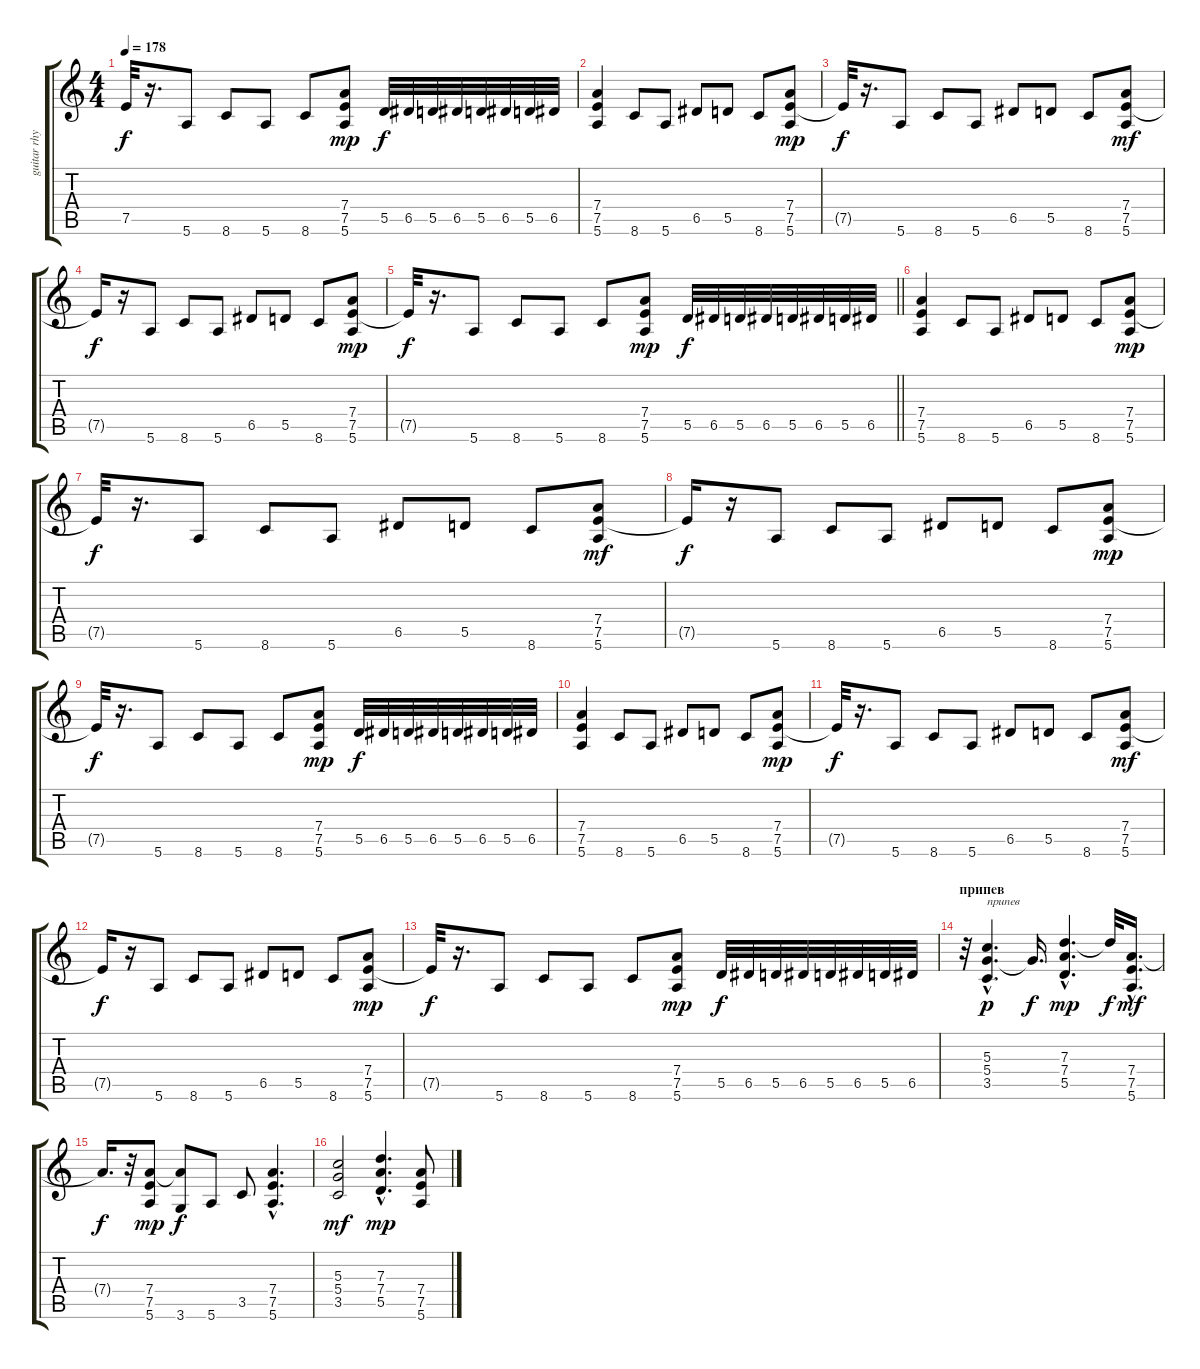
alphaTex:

\track ("guitar rhythm" "guitar rhy") {instrument overdrivenguitar}
\staff {score tabs}
\tuning (E4 B3 G3 D3 A2 E2) {hide}
\ts (4 4)
\tempo 178
\clef g2
\ks c
7.5{t}.32{dy f} r.16{d} 5.6.8 8.6.8 5.6.8 8.6.8 (7.4 7.5 5.6).8{dy mp} 5.5.32{dy f} 6.5.32 5.5.32 6.5.32 5.5.32 6.5.32 5.5.32 6.5.32 |
(7.4 7.5 5.6).4 8.6.8 5.6.8 6.5.8 5.5.8 8.6.8 (7.4 7.5 5.6).8{dy mp} |
7.5{t}.32{dy f} r.16{d} 5.6.8 8.6.8 5.6.8 6.5.8 5.5.8 8.6.8 (7.4 7.5 5.6).8{dy mf} |
7.5{t}.16{dy f} r.16 5.6.8 8.6.8 5.6.8 6.5.8 5.5.8 8.6.8 (7.4 7.5 5.6).8{dy mp} |
\barLineRight lightlight
7.5{t}.32{dy f} r.16{d} 5.6.8 8.6.8 5.6.8 8.6.8 (7.4 7.5 5.6).8{dy mp} 5.5.32{dy f} 6.5.32 5.5.32 6.5.32 5.5.32 6.5.32 5.5.32 6.5.32 |
(7.4 7.5 5.6).4 8.6.8 5.6.8 6.5.8 5.5.8 8.6.8 (7.4 7.5 5.6).8{dy mp} |
7.5{t}.32{dy f} r.16{d} 5.6.8 8.6.8 5.6.8 6.5.8 5.5.8 8.6.8 (7.4 7.5 5.6).8{dy mf} |
7.5{t}.16{dy f} r.16 5.6.8 8.6.8 5.6.8 6.5.8 5.5.8 8.6.8 (7.4 7.5 5.6).8{dy mp} |
7.5{t}.32{dy f} r.16{d} 5.6.8 8.6.8 5.6.8 8.6.8 (7.4 7.5 5.6).8{dy mp} 5.5.32{dy f} 6.5.32 5.5.32 6.5.32 5.5.32 6.5.32 5.5.32 6.5.32 |
(7.4 7.5 5.6).4 8.6.8 5.6.8 6.5.8 5.5.8 8.6.8 (7.4 7.5 5.6).8{dy mp} |
7.5{t}.32{dy f} r.16{d} 5.6.8 8.6.8 5.6.8 6.5.8 5.5.8 8.6.8 (7.4 7.5 5.6).8{dy mf} |
7.5{t}.16{dy f} r.16 5.6.8 8.6.8 5.6.8 6.5.8 5.5.8 8.6.8 (7.4 7.5 5.6).8{dy mp} |
7.5{t}.32{dy f} r.16{d} 5.6.8 8.6.8 5.6.8 8.6.8 (7.4 7.5 5.6).8{dy mp} 5.5.32{dy f} 6.5.32 5.5.32 6.5.32 5.5.32 6.5.32 5.5.32 6.5.32 |
\section ("" "припев")
r.32 (5.3{hac} 5.4{hac} 3.5{hac}).4{d txt "припев" dy p} 5.4{t}.16{d dy f} (7.3{hac} 7.4{hac} 5.5{hac}).4{d dy mp} 7.3{t}.32{dy f} (7.4{hac} 7.5{hac} 5.6{hac}).16{d dy mf} |
7.4{t}.16{d dy f} r.32 (7.4 7.5 5.6).8{dy mp} (7.4{t} 3.6).8{dy f} 5.6.8 3.5.8 (7.4{hac} 7.5{hac} 5.6{hac}).4{d} |
(5.3 5.4 3.5).2{dy mf} (7.3{hac} 7.4{hac} 5.5{hac}).4{d dy mp} (7.4 7.5 5.6).8
